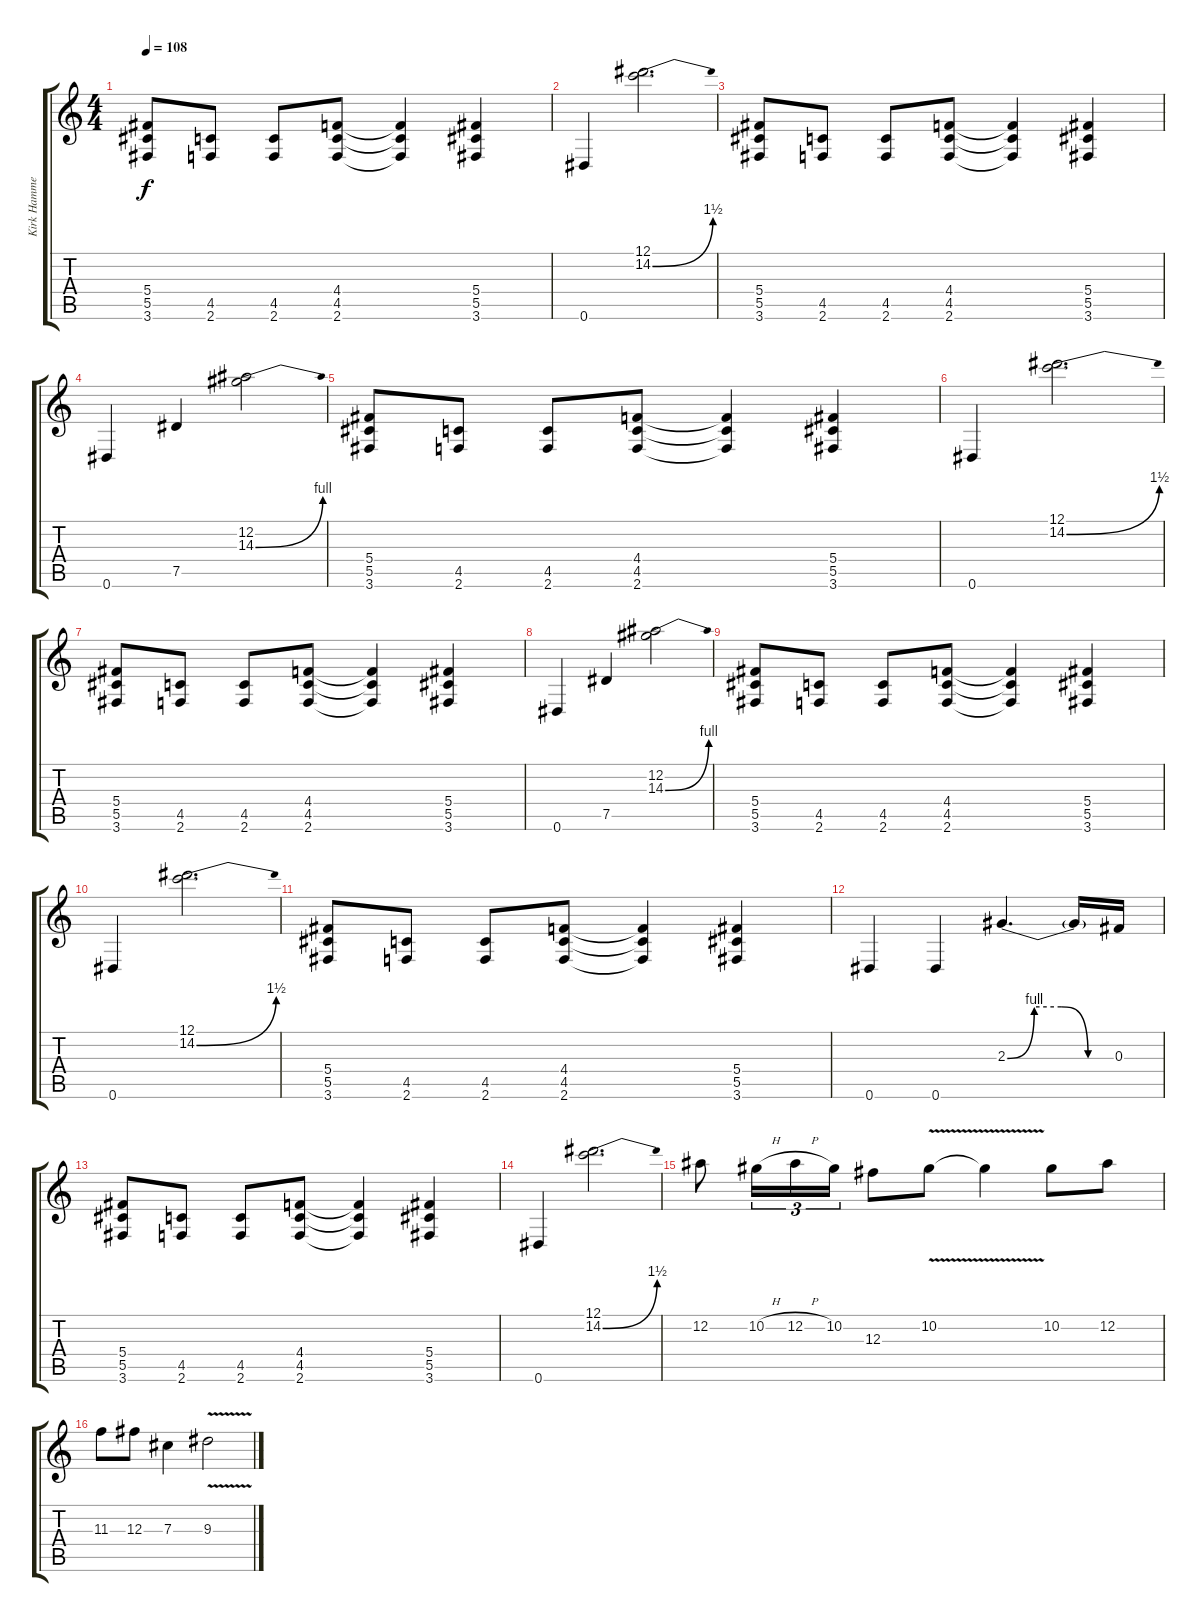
\track ("Kirk Hammett" "Kirk Hamme") {instrument electricguitarjazz}
\staff {score tabs}
\tuning (Eb4 Bb3 Gb3 Db3 Ab2 Eb2) {hide}
\ts (4 4)
\tempo 108
\clef g2
\ks c
(5.4 5.5 3.6).8{dy f} (4.5 2.6).8 (4.5 2.6).8 (4.4 4.5 2.6).8 (4.4{t} 4.5{t} 2.6{t}).4 (5.4 5.5 3.6).4 |
0.6.4 (12.1 14.2{be (bend 0 0 60 6)}).2{d} |
(5.4 5.5 3.6).8 (4.5 2.6).8 (4.5 2.6).8 (4.4 4.5 2.6).8 (4.4{t} 4.5{t} 2.6{t}).4 (5.4 5.5 3.6).4 |
0.6.4 7.5.4 (12.2 14.3{be (bend 0 0 60 4)}).2 |
(5.4 5.5 3.6).8 (4.5 2.6).8 (4.5 2.6).8 (4.4 4.5 2.6).8 (4.4{t} 4.5{t} 2.6{t}).4 (5.4 5.5 3.6).4 |
0.6.4 (12.1 14.2{be (bend 0 0 60 6)}).2{d} |
(5.4 5.5 3.6).8 (4.5 2.6).8 (4.5 2.6).8 (4.4 4.5 2.6).8 (4.4{t} 4.5{t} 2.6{t}).4 (5.4 5.5 3.6).4 |
0.6.4 7.5.4 (12.2 14.3{be (bend 0 0 60 4)}).2 |
(5.4 5.5 3.6).8 (4.5 2.6).8 (4.5 2.6).8 (4.4 4.5 2.6).8 (4.4{t} 4.5{t} 2.6{t}).4 (5.4 5.5 3.6).4 |
0.6.4 (12.1 14.2{be (bend 0 0 60 6)}).2{d} |
(5.4 5.5 3.6).8 (4.5 2.6).8 (4.5 2.6).8 (4.4 4.5 2.6).8 (4.4{t} 4.5{t} 2.6{t}).4 (5.4 5.5 3.6).4 |
0.6.4 0.6.4 2.3{be (custom 0 0 15 4 30 4 45 0 60 0)}.4{d} 2.3{t}.16 0.3.16 |
(5.4 5.5 3.6).8 (4.5 2.6).8 (4.5 2.6).8 (4.4 4.5 2.6).8 (4.4{t} 4.5{t} 2.6{t}).4 (5.4 5.5 3.6).4 |
0.6.4 (12.1 14.2{be (bend 0 0 60 6)}).2{d} |
12.2.8 10.2{h}.16{tu (3 2)} 12.2{h}.16{tu (3 2)} 10.2.16{tu (3 2)} 12.3.8 10.2{v}.8 10.2{t}.4 10.2.8 12.2.8 |
11.3.8 12.3.8 7.3.4 9.3{v}.2
